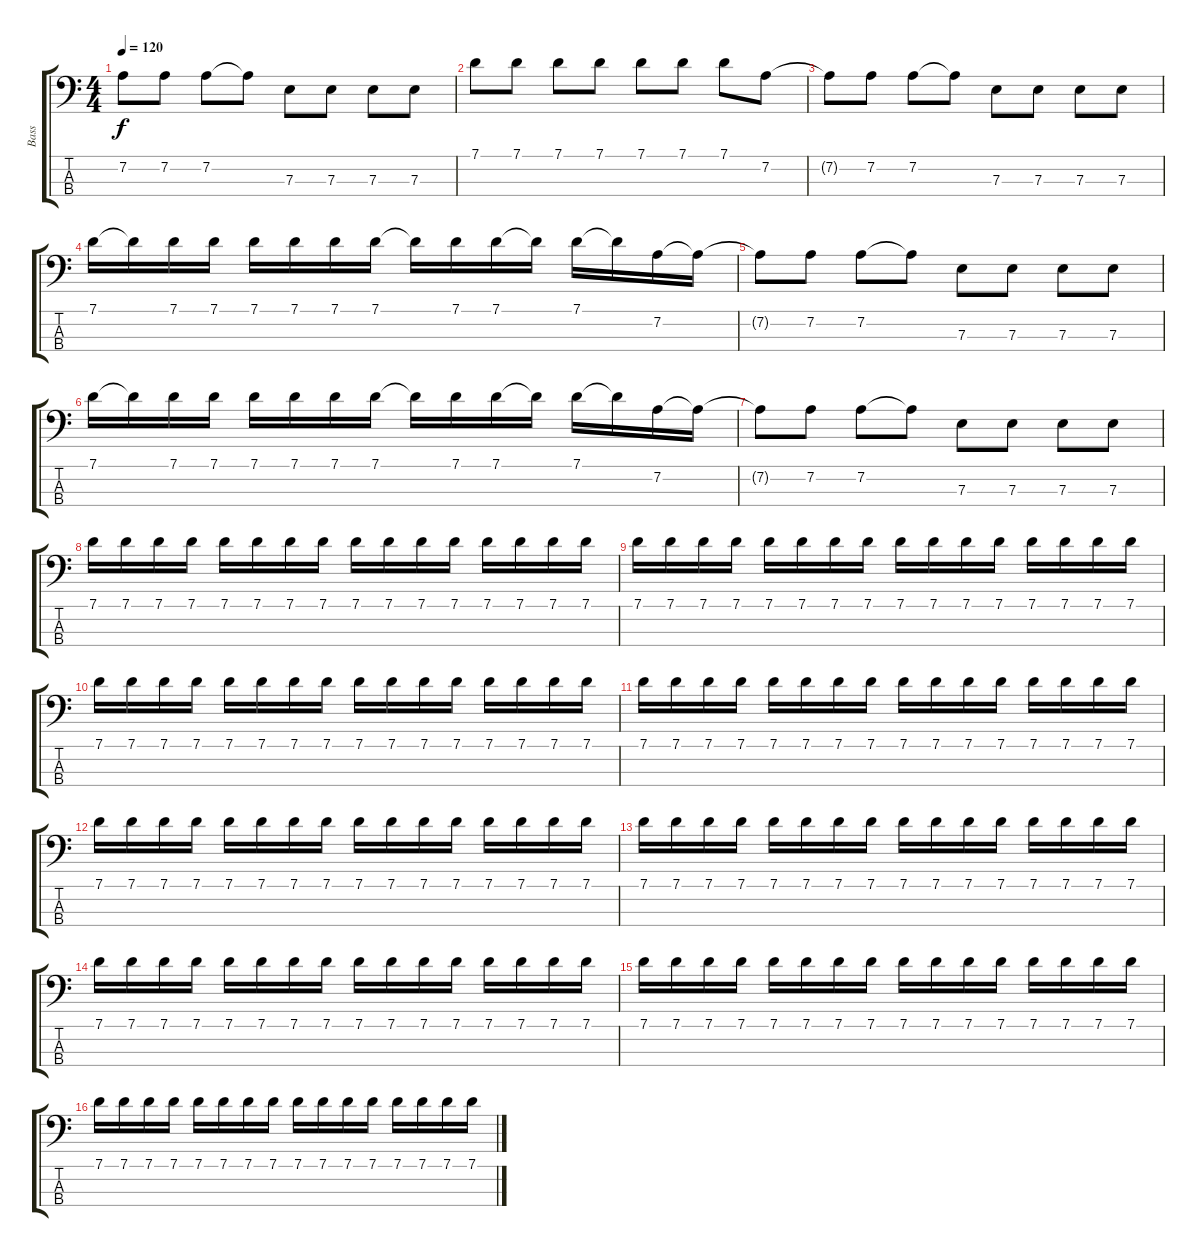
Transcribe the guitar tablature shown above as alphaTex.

\track ("Bass" "Bass") {instrument electricbassfinger}
\staff {score tabs}
\tuning (G2 D2 A1 E1) {hide}
\ts (4 4)
\tempo 120
\clef f4
\ks c
7.2{t}.8{dy f} 7.2.8 7.2.8 7.2{t}.8 7.3.8 7.3.8 7.3.8 7.3.8 |
7.1.8 7.1.8 7.1.8 7.1.8 7.1.8 7.1.8 7.1.8 7.2.8 |
7.2{t}.8 7.2.8 7.2.8 7.2{t}.8 7.3.8 7.3.8 7.3.8 7.3.8 |
7.1.16 7.1{t}.16 7.1.16 7.1.16 7.1.16 7.1.16 7.1.16 7.1.16 7.1{t}.16 7.1.16 7.1.16 7.1{t}.16 7.1.16 7.1{t}.16 7.2.16 7.2{t}.16 |
7.2{t}.8 7.2.8 7.2.8 7.2{t}.8 7.3.8 7.3.8 7.3.8 7.3.8 |
7.1.16 7.1{t}.16 7.1.16 7.1.16 7.1.16 7.1.16 7.1.16 7.1.16 7.1{t}.16 7.1.16 7.1.16 7.1{t}.16 7.1.16 7.1{t}.16 7.2.16 7.2{t}.16 |
7.2{t}.8 7.2.8 7.2.8 7.2{t}.8 7.3.8 7.3.8 7.3.8 7.3.8 |
7.1.16 7.1.16 7.1.16 7.1.16 7.1.16 7.1.16 7.1.16 7.1.16 7.1.16 7.1.16 7.1.16 7.1.16 7.1.16 7.1.16 7.1.16 7.1.16 |
7.1.16 7.1.16 7.1.16 7.1.16 7.1.16 7.1.16 7.1.16 7.1.16 7.1.16 7.1.16 7.1.16 7.1.16 7.1.16 7.1.16 7.1.16 7.1.16 |
7.1.16 7.1.16 7.1.16 7.1.16 7.1.16 7.1.16 7.1.16 7.1.16 7.1.16 7.1.16 7.1.16 7.1.16 7.1.16 7.1.16 7.1.16 7.1.16 |
7.1.16 7.1.16 7.1.16 7.1.16 7.1.16 7.1.16 7.1.16 7.1.16 7.1.16 7.1.16 7.1.16 7.1.16 7.1.16 7.1.16 7.1.16 7.1.16 |
7.1.16 7.1.16 7.1.16 7.1.16 7.1.16 7.1.16 7.1.16 7.1.16 7.1.16 7.1.16 7.1.16 7.1.16 7.1.16 7.1.16 7.1.16 7.1.16 |
7.1.16 7.1.16 7.1.16 7.1.16 7.1.16 7.1.16 7.1.16 7.1.16 7.1.16 7.1.16 7.1.16 7.1.16 7.1.16 7.1.16 7.1.16 7.1.16 |
7.1.16 7.1.16 7.1.16 7.1.16 7.1.16 7.1.16 7.1.16 7.1.16 7.1.16 7.1.16 7.1.16 7.1.16 7.1.16 7.1.16 7.1.16 7.1.16 |
7.1.16 7.1.16 7.1.16 7.1.16 7.1.16 7.1.16 7.1.16 7.1.16 7.1.16 7.1.16 7.1.16 7.1.16 7.1.16 7.1.16 7.1.16 7.1.16 |
7.1.16 7.1.16 7.1.16 7.1.16 7.1.16 7.1.16 7.1.16 7.1.16 7.1.16 7.1.16 7.1.16 7.1.16 7.1.16 7.1.16 7.1.16 7.1.16
